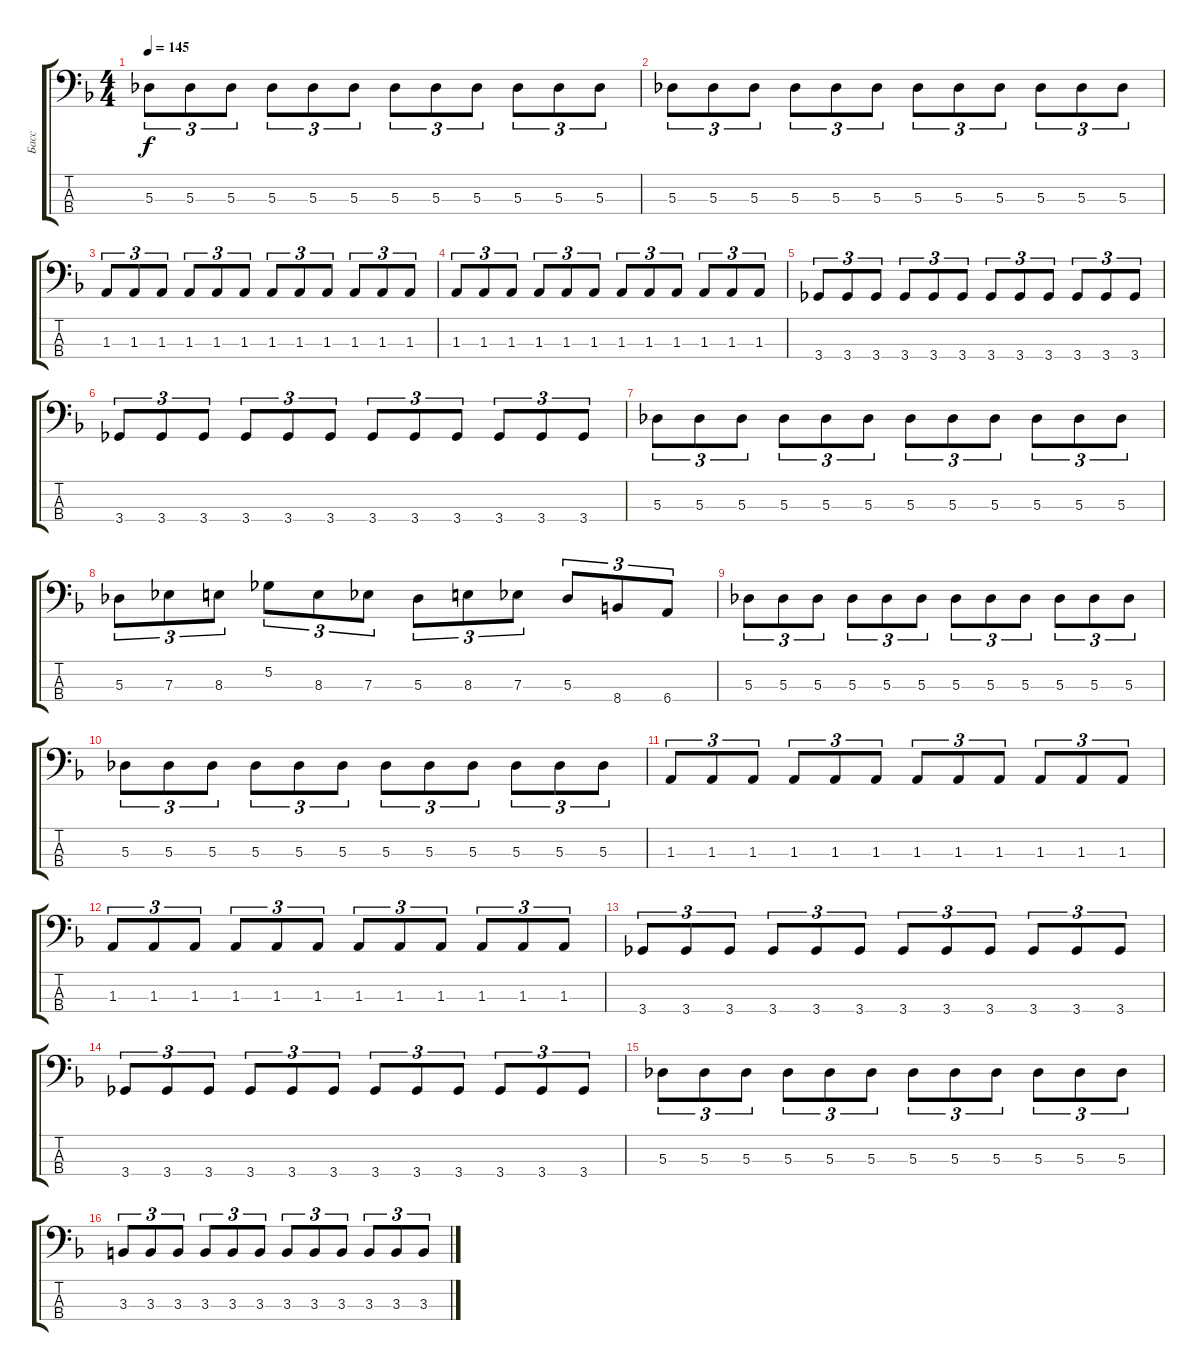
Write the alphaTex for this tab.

\track ("Басс" "Басс") {instrument electricbassfinger}
\staff {score tabs}
\tuning (Gb2 Db2 Ab1 Eb1) {hide}
\ts (4 4)
\tempo 145
\clef f4
\ks dminor
5.3.8{tu (3 2) dy f} 5.3.8{tu (3 2)} 5.3.8{tu (3 2)} 5.3.8{tu (3 2)} 5.3.8{tu (3 2)} 5.3.8{tu (3 2)} 5.3.8{tu (3 2)} 5.3.8{tu (3 2)} 5.3.8{tu (3 2)} 5.3.8{tu (3 2)} 5.3.8{tu (3 2)} 5.3.8{tu (3 2)} |
5.3.8{tu (3 2)} 5.3.8{tu (3 2)} 5.3.8{tu (3 2)} 5.3.8{tu (3 2)} 5.3.8{tu (3 2)} 5.3.8{tu (3 2)} 5.3.8{tu (3 2)} 5.3.8{tu (3 2)} 5.3.8{tu (3 2)} 5.3.8{tu (3 2)} 5.3.8{tu (3 2)} 5.3.8{tu (3 2)} |
1.3.8{tu (3 2)} 1.3.8{tu (3 2)} 1.3.8{tu (3 2)} 1.3.8{tu (3 2)} 1.3.8{tu (3 2)} 1.3.8{tu (3 2)} 1.3.8{tu (3 2)} 1.3.8{tu (3 2)} 1.3.8{tu (3 2)} 1.3.8{tu (3 2)} 1.3.8{tu (3 2)} 1.3.8{tu (3 2)} |
1.3.8{tu (3 2)} 1.3.8{tu (3 2)} 1.3.8{tu (3 2)} 1.3.8{tu (3 2)} 1.3.8{tu (3 2)} 1.3.8{tu (3 2)} 1.3.8{tu (3 2)} 1.3.8{tu (3 2)} 1.3.8{tu (3 2)} 1.3.8{tu (3 2)} 1.3.8{tu (3 2)} 1.3.8{tu (3 2)} |
3.4.8{tu (3 2)} 3.4.8{tu (3 2)} 3.4.8{tu (3 2)} 3.4.8{tu (3 2)} 3.4.8{tu (3 2)} 3.4.8{tu (3 2)} 3.4.8{tu (3 2)} 3.4.8{tu (3 2)} 3.4.8{tu (3 2)} 3.4.8{tu (3 2)} 3.4.8{tu (3 2)} 3.4.8{tu (3 2)} |
3.4.8{tu (3 2)} 3.4.8{tu (3 2)} 3.4.8{tu (3 2)} 3.4.8{tu (3 2)} 3.4.8{tu (3 2)} 3.4.8{tu (3 2)} 3.4.8{tu (3 2)} 3.4.8{tu (3 2)} 3.4.8{tu (3 2)} 3.4.8{tu (3 2)} 3.4.8{tu (3 2)} 3.4.8{tu (3 2)} |
5.3.8{tu (3 2)} 5.3.8{tu (3 2)} 5.3.8{tu (3 2)} 5.3.8{tu (3 2)} 5.3.8{tu (3 2)} 5.3.8{tu (3 2)} 5.3.8{tu (3 2)} 5.3.8{tu (3 2)} 5.3.8{tu (3 2)} 5.3.8{tu (3 2)} 5.3.8{tu (3 2)} 5.3.8{tu (3 2)} |
5.3.8{tu (3 2)} 7.3.8{tu (3 2)} 8.3.8{tu (3 2)} 5.2.8{tu (3 2)} 8.3.8{tu (3 2)} 7.3.8{tu (3 2)} 5.3.8{tu (3 2)} 8.3.8{tu (3 2)} 7.3.8{tu (3 2)} 5.3.8{tu (3 2)} 8.4.8{tu (3 2)} 6.4.8{tu (3 2)} |
5.3.8{tu (3 2)} 5.3.8{tu (3 2)} 5.3.8{tu (3 2)} 5.3.8{tu (3 2)} 5.3.8{tu (3 2)} 5.3.8{tu (3 2)} 5.3.8{tu (3 2)} 5.3.8{tu (3 2)} 5.3.8{tu (3 2)} 5.3.8{tu (3 2)} 5.3.8{tu (3 2)} 5.3.8{tu (3 2)} |
5.3.8{tu (3 2)} 5.3.8{tu (3 2)} 5.3.8{tu (3 2)} 5.3.8{tu (3 2)} 5.3.8{tu (3 2)} 5.3.8{tu (3 2)} 5.3.8{tu (3 2)} 5.3.8{tu (3 2)} 5.3.8{tu (3 2)} 5.3.8{tu (3 2)} 5.3.8{tu (3 2)} 5.3.8{tu (3 2)} |
1.3.8{tu (3 2)} 1.3.8{tu (3 2)} 1.3.8{tu (3 2)} 1.3.8{tu (3 2)} 1.3.8{tu (3 2)} 1.3.8{tu (3 2)} 1.3.8{tu (3 2)} 1.3.8{tu (3 2)} 1.3.8{tu (3 2)} 1.3.8{tu (3 2)} 1.3.8{tu (3 2)} 1.3.8{tu (3 2)} |
1.3.8{tu (3 2)} 1.3.8{tu (3 2)} 1.3.8{tu (3 2)} 1.3.8{tu (3 2)} 1.3.8{tu (3 2)} 1.3.8{tu (3 2)} 1.3.8{tu (3 2)} 1.3.8{tu (3 2)} 1.3.8{tu (3 2)} 1.3.8{tu (3 2)} 1.3.8{tu (3 2)} 1.3.8{tu (3 2)} |
3.4.8{tu (3 2)} 3.4.8{tu (3 2)} 3.4.8{tu (3 2)} 3.4.8{tu (3 2)} 3.4.8{tu (3 2)} 3.4.8{tu (3 2)} 3.4.8{tu (3 2)} 3.4.8{tu (3 2)} 3.4.8{tu (3 2)} 3.4.8{tu (3 2)} 3.4.8{tu (3 2)} 3.4.8{tu (3 2)} |
3.4.8{tu (3 2)} 3.4.8{tu (3 2)} 3.4.8{tu (3 2)} 3.4.8{tu (3 2)} 3.4.8{tu (3 2)} 3.4.8{tu (3 2)} 3.4.8{tu (3 2)} 3.4.8{tu (3 2)} 3.4.8{tu (3 2)} 3.4.8{tu (3 2)} 3.4.8{tu (3 2)} 3.4.8{tu (3 2)} |
5.3.8{tu (3 2)} 5.3.8{tu (3 2)} 5.3.8{tu (3 2)} 5.3.8{tu (3 2)} 5.3.8{tu (3 2)} 5.3.8{tu (3 2)} 5.3.8{tu (3 2)} 5.3.8{tu (3 2)} 5.3.8{tu (3 2)} 5.3.8{tu (3 2)} 5.3.8{tu (3 2)} 5.3.8{tu (3 2)} |
3.3.8{tu (3 2)} 3.3.8{tu (3 2)} 3.3.8{tu (3 2)} 3.3.8{tu (3 2)} 3.3.8{tu (3 2)} 3.3.8{tu (3 2)} 3.3.8{tu (3 2)} 3.3.8{tu (3 2)} 3.3.8{tu (3 2)} 3.3.8{tu (3 2)} 3.3.8{tu (3 2)} 3.3.8{tu (3 2)}
